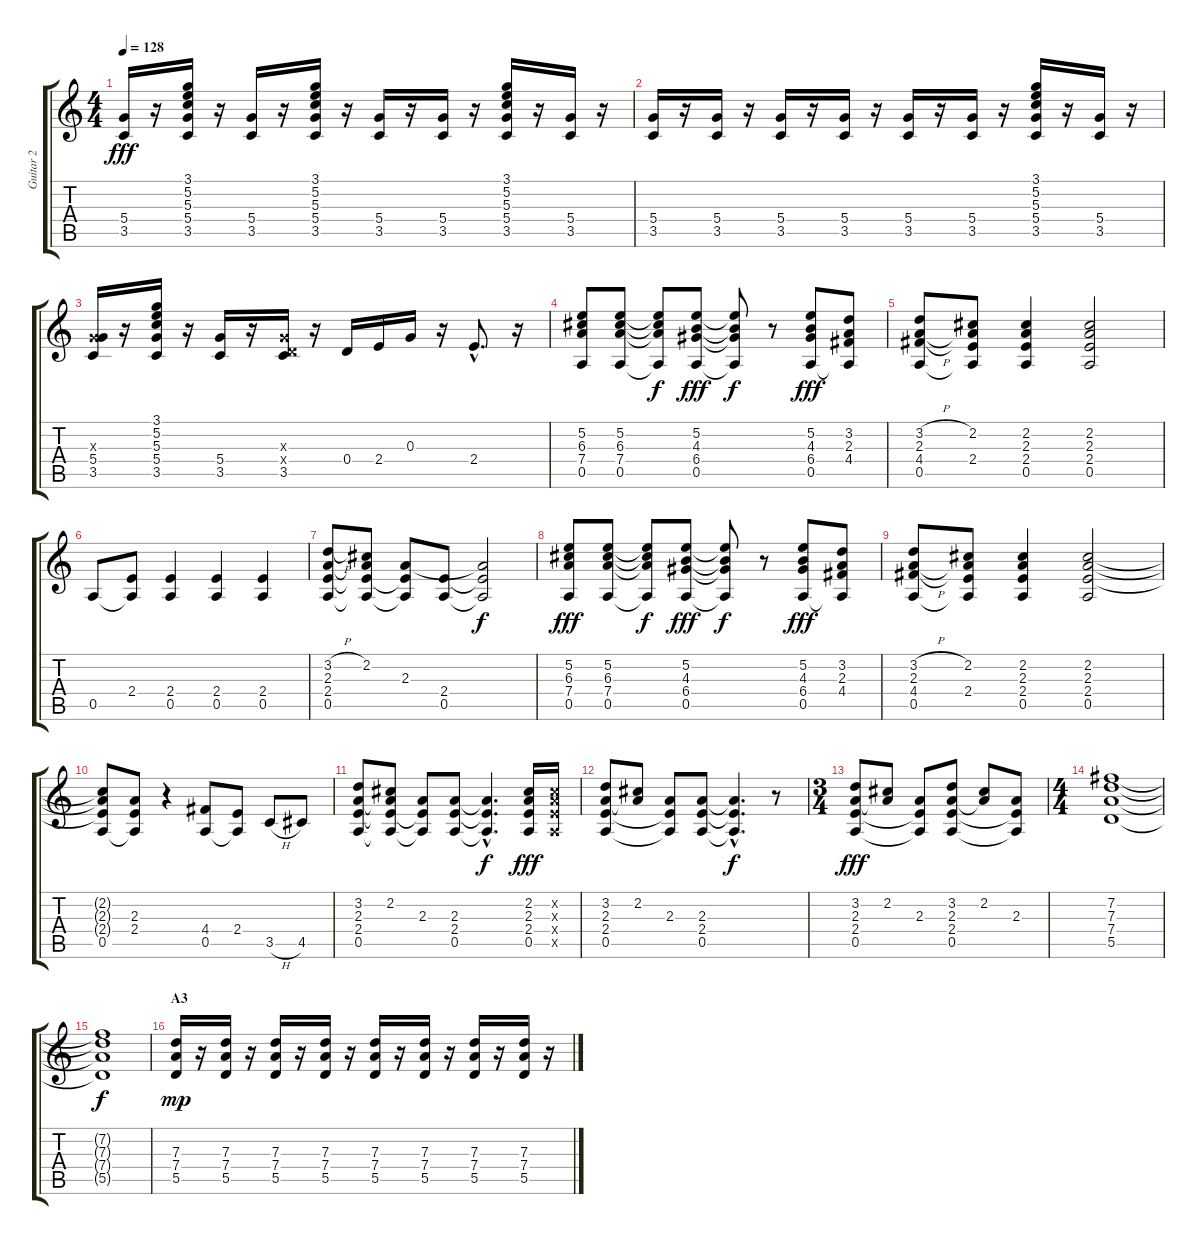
\track ("Guitar 2" "Guitar 2") {instrument overdrivenguitar}
\staff {score tabs}
\tuning (E4 B3 G3 D3 A2 E2) {hide}
\ts (4 4)
\tempo 128
\clef g2
\ks c
(5.4 3.5).16{dy fff} r.16 (3.1 5.2 5.3 5.4 3.5).16 r.16 (5.4 3.5).16 r.16 (3.1 5.2 5.3 5.4 3.5).16 r.16 (5.4 3.5).16 r.16 (5.4 3.5).16 r.16 (3.1 5.2 5.3 5.4 3.5).16 r.16 (5.4 3.5).16 r.16 |
(5.4 3.5).16 r.16 (5.4 3.5).16 r.16 (5.4 3.5).16 r.16 (5.4 3.5).16 r.16 (5.4 3.5).16 r.16 (5.4 3.5).16 r.16 (3.1 5.2 5.3 5.4 3.5).16 r.16 (5.4 3.5).16 r.16 |
(0.3{x} 5.4 3.5).16 r.16 (3.1 5.2 5.3 5.4 3.5).16 r.16 (5.4 3.5).16 r.16 (0.3{x} 0.4{x} 3.5).16 r.16 0.4.16 2.4.16 0.3.16 r.16 2.4{hac}.8{d} r.16 |
(5.2 6.3 7.4 0.5).8{volume 13} (5.2 6.3 7.4 0.5).8 (5.2{t} 6.3{t} 7.4{t} 0.5{t}).8{dy f} (5.2 4.3 6.4 0.5).8{dy fff} (5.2{t} 4.3{t} 6.4{t} 0.5{t}).8{dy f} r.8 (5.2 4.3 6.4 0.5).8{dy fff} (3.2 2.3 4.4 0.5{t}).8 |
(3.2{h} 2.3 4.4{h} 0.5).8 (2.2 2.3{t} 2.4 0.5{t}).8 (2.2 2.3 2.4 0.5).4 (2.2 2.3 2.4 0.5).2 |
0.5.8 (2.4 0.5{t}).8 (2.4 0.5).4 (2.4 0.5).4 (2.4 0.5).4 |
(3.2{h} 2.3 2.4 0.5).8 (2.2 2.3{t} 2.4{t} 0.5{t}).8 (2.3 2.4{t} 0.5{t}).8 (2.4 0.5).8 (2.3{t} 2.4{t} 0.5{t}).2{dy f} |
(5.2 6.3 7.4 0.5).8{dy fff} (5.2 6.3 7.4 0.5).8 (5.2{t} 6.3{t} 7.4{t} 0.5{t}).8{dy f} (5.2 4.3 6.4 0.5).8{dy fff} (5.2{t} 4.3{t} 6.4{t} 0.5{t}).8{dy f} r.8 (5.2 4.3 6.4 0.5).8{dy fff} (3.2 2.3 4.4 0.5{t}).8 |
(3.2{h} 2.3 4.4{h} 0.5).8 (2.2 2.3{t} 2.4 0.5{t}).8 (2.2 2.3 2.4 0.5).4 (2.2 2.3 2.4 0.5).2 |
(2.2{t} 2.3{t} 2.4{t} 0.5).8 (2.3 2.4 0.5{t}).8 r.4 (4.4 0.5).8 (2.4 0.5{t}).8 3.5{h}.8 4.5.8 |
(3.2 2.3 2.4 0.5).8 (2.2 2.3{t} 2.4{t} 0.5{t}).8 (2.3 2.4{t} 0.5{t}).8 (2.3 2.4 0.5).8 (2.3{hac t} 2.4{hac t} 0.5{hac t}).4{d dy f} (2.2 2.3 2.4 0.5).16{dy fff} (2.2{x} 2.3{x} 2.4{x} 0.5{x}).16 |
(3.2 2.3 2.4 0.5).8 (2.2 2.3{t}).8 (2.3 2.4{t} 0.5{t}).8 (2.3 2.4 0.5).8 (2.3{hac t} 2.4{hac t} 0.5{hac t}).4{d dy f} r.8 |
\ts (3 4)
(3.2 2.3 2.4 0.5).8{dy fff} (2.2 2.3{t}).8 (2.3 2.4{t} 0.5{t}).8 (3.2 2.3 2.4 0.5).8 (2.2 2.3{t}).8 (2.3 2.4{t} 0.5{t}).8 |
\ts (4 4)
(7.2 7.3 7.4 5.5).1 |
(7.2{t} 7.3{t} 7.4{t} 5.5{t}).1{dy f} |
\section ("" "A3")
(7.3 7.4 5.5).16{dy mp} r.16 (7.3 7.4 5.5).16 r.16 (7.3 7.4 5.5).16 r.16 (7.3 7.4 5.5).16 r.16 (7.3 7.4 5.5).16 r.16 (7.3 7.4 5.5).16 r.16 (7.3 7.4 5.5).16 r.16 (7.3 7.4 5.5).16 r.16
